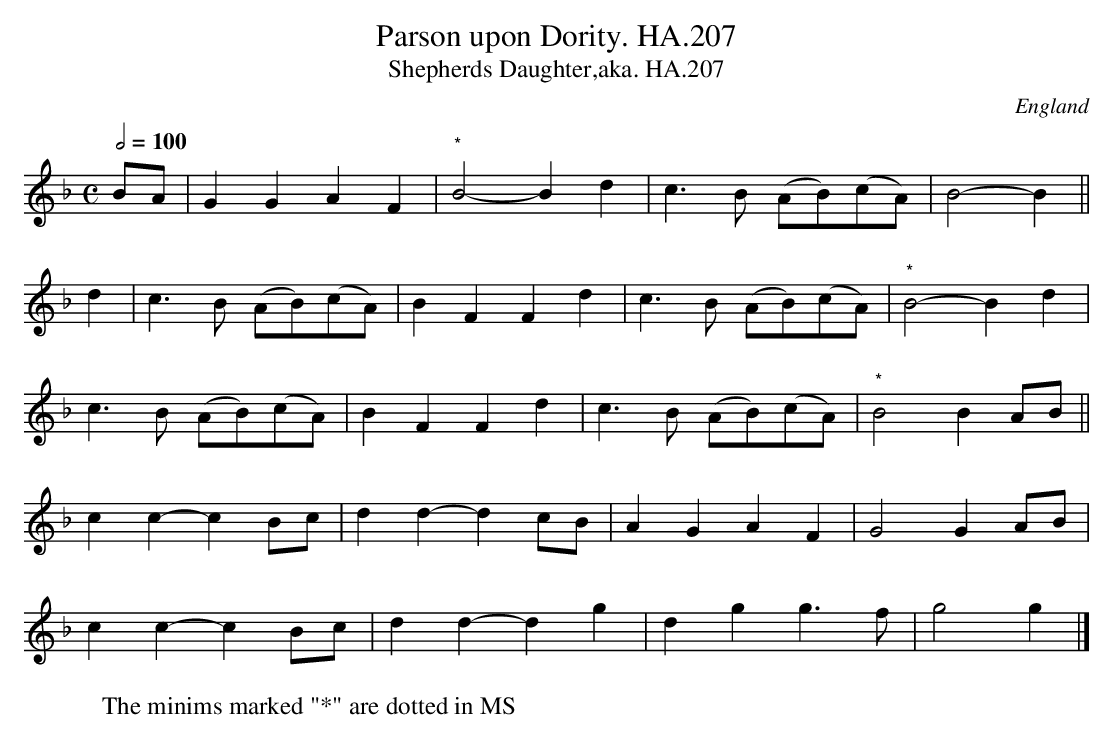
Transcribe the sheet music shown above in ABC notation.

X:1
T:Parson upon Dority. HA.207
T:Shepherds Daughter,aka. HA.207
M:C
L:1/8
Q:1/2=100
O:England
notC:"J.A."
K:F major
BA|G2G2A2F2|"^*"B4-B2d2|c3B (AB)(cA)|B4-B2||!
d2|c3B (AB)(cA)|B2F2F2d2|c3B (AB)(cA)|"^*"B4-B2d2|!
c3B (AB)(cA)|B2F2F2d2|c3B (AB)(cA)|"^*"B4B2AB||!
c2 c2-c2Bc|d2 d2-d2cB|A2G2A2F2|G4G2AB|!
c2 c2-c2Bc|d2 d2-d2g2|d2g2g3f|g4g2|]
W: The minims marked "*" are dotted in MS
